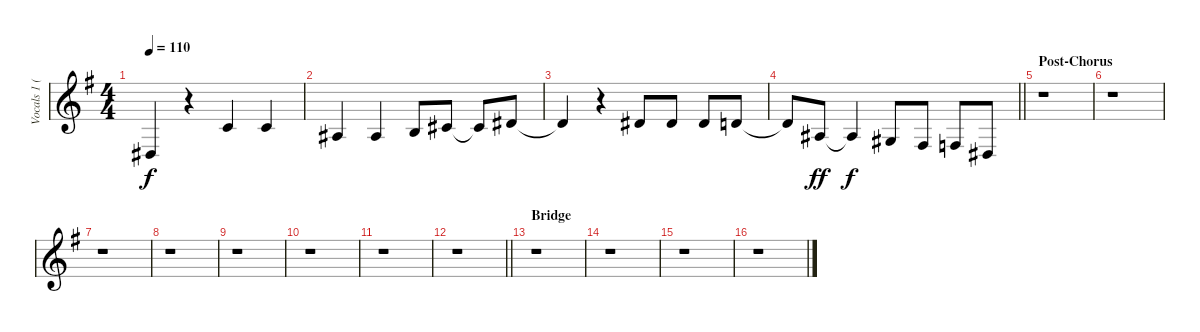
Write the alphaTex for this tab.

\track ("Vocals 1 (Layne)" "Vocals 1 (") {instrument oboe}
\staff {score}
\tuning (Eb4 Bb3 Gb3 Db3 Ab2 Eb2) {hide}
\ts (4 4)
\tempo 110
\clef g2
\ks g
7.5{t}.4{dy f} r.4 11.4.4 11.4.4 |
9.4.4 9.4.4 5.3.8 7.3.8 7.3{t}.8 9.3.8 |
9.3{t}.4 r.4 9.3.8 9.3.8 9.3.8 8.3.8 |
\barLineRight lightlight
8.3{t}.8 9.4.8{dy ff} 9.4{t}.4{dy f} 7.4.8 5.4.8 4.4.8 7.5.8 |
\section ("" "Post-Chorus")
r.1 |
r.1 |
r.1 |
r.1 |
r.1 |
r.1 |
r.1 |
\barLineRight lightlight
r.1 |
\section ("" "Bridge")
r.1 |
r.1 |
r.1 |
r.1
